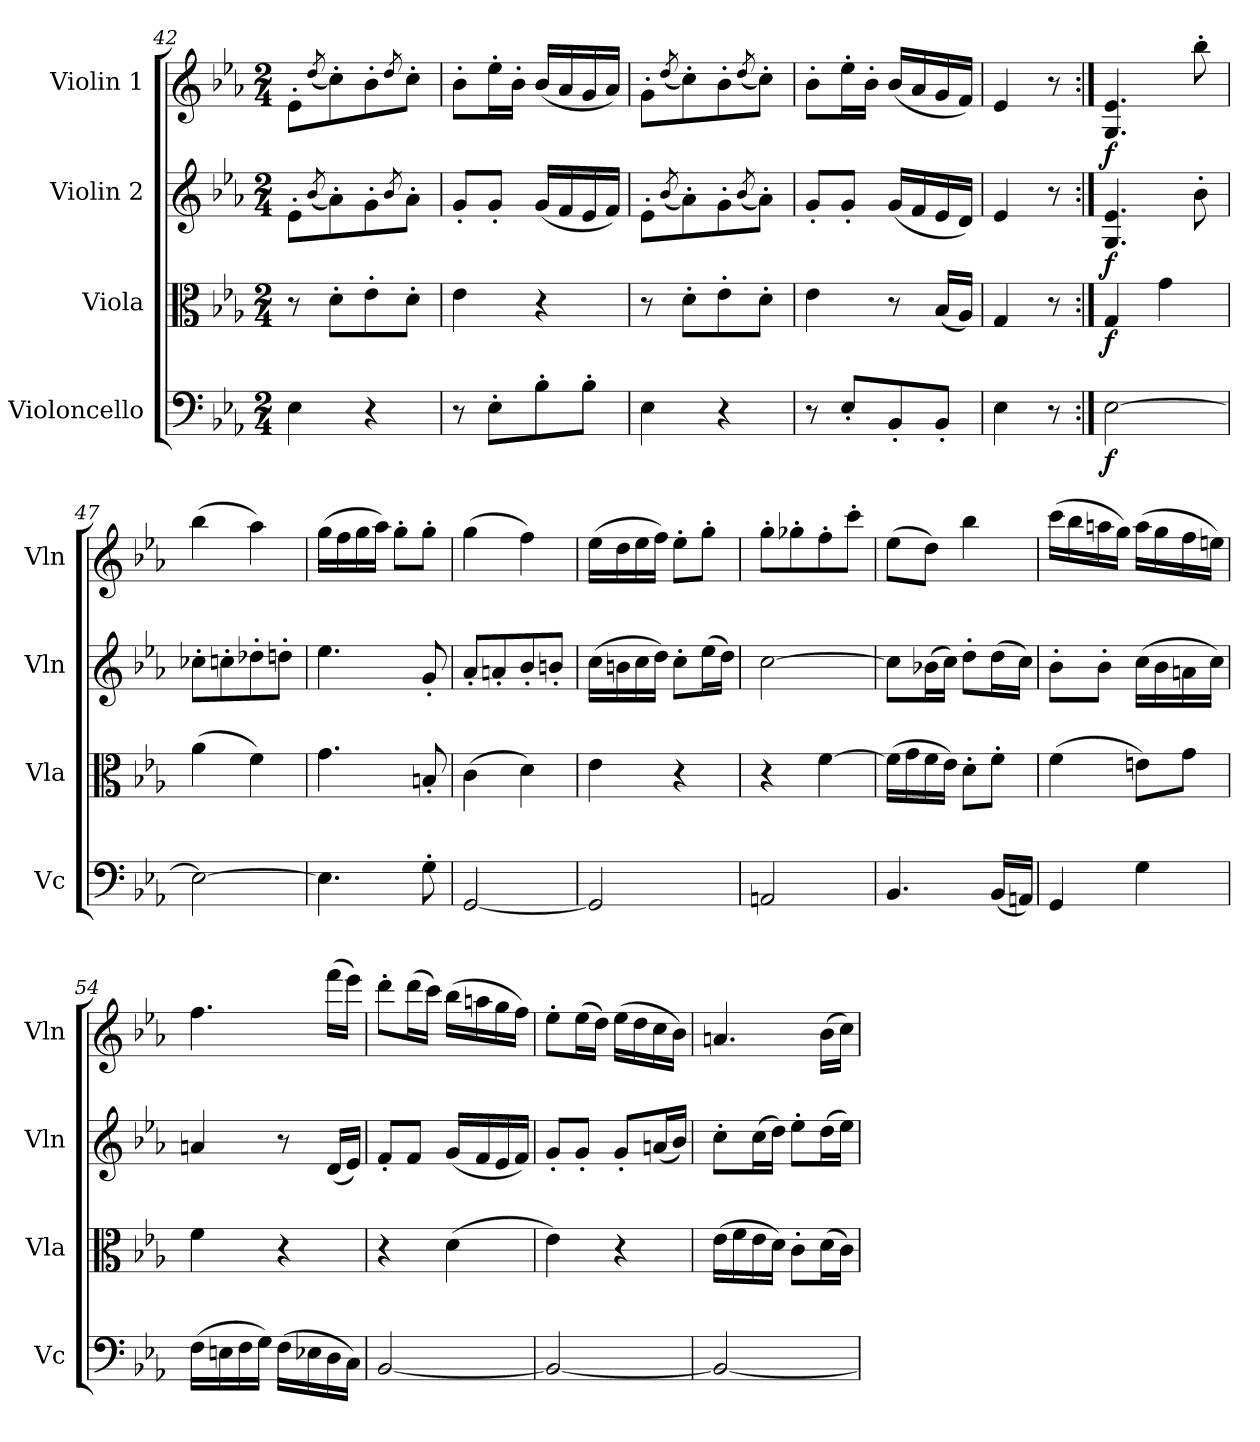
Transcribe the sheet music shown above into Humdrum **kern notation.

**kern	**dynam	**kern	**dynam	**kern	**dynam	**kern	**dynam
*part4	*part4	*part3	*part3	*part2	*part2	*part1	*part1
*staff4	*staff4	*staff3	*staff3	*staff2	*staff2	*staff1	*staff1
*I"Violoncello	*	*I"Viola	*	*I"Violin 2	*	*I"Violin 1	*
*I'Vc	*	*I'Vla	*	*I'Vln	*	*I'Vln	*
*clefF4	*	*clefC3	*	*clefG2	*	*clefG2	*
*k[b-e-a-]	*	*k[b-e-a-]	*	*k[b-e-a-]	*	*k[b-e-a-]	*
*M2/4	*	*M2/4	*	*M2/4	*	*M2/4	*
=42	=42	=42	=42	=42	=42	=42	=42
4E-\	.	8r	.	8e-'\L	.	8e-'\L	.
.	.	.	.	(<8qb-/	.	(<8qdd/	.
.	.	8d'\L	.	8a-'\)	.	8cc'\)	.
4r	.	8e-'\	.	8g'\	.	8b-'\	.
.	.	.	.	8qb-/	.	8qdd/	.
.	.	8d'\J	.	8a-'\J	.	8cc'\J	.
=43	=43	=43	=43	=43	=43	=43	=43
8r	.	4e-\	.	8g'/L	.	8b-'\L	.
8E-'\L	.	.	.	8g'/J	.	16ee-'\L	.
.	.	.	.	.	.	16b-'\JJ	.
8B-'\	.	4r	.	(<16g/LL	.	(<16b-/LL	.
.	.	.	.	16f/	.	16a-/	.
8B-'\J	.	.	.	16e-/	.	16g/	.
.	.	.	.	16f/JJ)	.	16a-/JJ)	.
=44	=44	=44	=44	=44	=44	=44	=44
4E-\	.	8r	.	8e-'\L	.	8g'\L	.
.	.	.	.	(<8qb-/	.	(<8qdd/	.
.	.	8d'\L	.	8a-'\)	.	8cc'\)	.
4r	.	8e-'\	.	8g'\	.	8b-'\	.
.	.	.	.	(<8qb-/	.	(<8qdd/	.
.	.	8d'\J	.	8a-'\J)	.	8cc'\J)	.
=45	=45	=45	=45	=45	=45	=45	=45
8r	.	4e-\	.	8g'/L	.	8b-'\L	.
8E-'/L	.	.	.	8g'/J	.	16ee-'\L	.
.	.	.	.	.	.	16b-'\JJ	.
8BB-'/	.	8r	.	(<16g/LL	.	(<16b-/LL	.
.	.	.	.	16f/	.	16a-/	.
8BB-'/J	.	(<16B-/LL	.	16e-/	.	16g/	.
.	.	16A-/JJ)	.	16d/JJ)	.	16f/JJ)	.
=45X2	=45X2	=45X2	=45X2	=45X2	=45X2	=45X2	=45X2
4E-\	.	4G/	.	4e-/	.	4e-/	.
8r	.	8r	.	8r	.	8r	.
=46:|!	=46:|!	=46:|!	=46:|!	=46:|!	=46:|!	=46:|!	=46:|!
!	!LO:DY:b	!	!LO:DY:b	!	!LO:DY:b	!	!LO:DY:b
[2E-\	f	4G/	f	4.G/ 4.e-/	f	4.G/ 4.e-/	f
.	.	4g\	.	.	.	.	.
.	.	.	.	8b-'\	.	8bb-'\	.
!!LO:PB:g=z
=47	=47	=47	=47	=47	=47	=47	=47
2E-\_	.	(>4a-\	.	8cc-X'\L	.	(>4bb-\	.
.	.	.	.	8ccn'\	.	.	.
.	.	4f\)	.	8dd-X'\	.	4aa-\)	.
.	.	.	.	8ddn'\J	.	.	.
=48	=48	=48	=48	=48	=48	=48	=48
4.E-\]	.	4.g\	.	4.ee-\	.	(>16gg\LL	.
.	.	.	.	.	.	16ff\	.
.	.	.	.	.	.	16gg\	.
.	.	.	.	.	.	16aa-\JJ)	.
.	.	.	.	.	.	8gg'\L	.
8G'\	.	8Bn'/	.	8g'/	.	8gg'\J	.
=49	=49	=49	=49	=49	=49	=49	=49
[2GG/	.	(>4c\	.	8a-'/L	.	(>4gg\	.
.	.	.	.	8an'/	.	.	.
.	.	4d\)	.	8b-'/	.	4ff\)	.
.	.	.	.	8bn'/J	.	.	.
=50	=50	=50	=50	=50	=50	=50	=50
2GG/]	.	4e-\	.	(>16cc\LL	.	(>16ee-\LL	.
.	.	.	.	16bn\	.	16dd\	.
.	.	.	.	16cc\	.	16ee-\	.
.	.	.	.	16dd\JJ)	.	16ff\JJ)	.
.	.	4r	.	8cc'\L	.	8ee-'\L	.
.	.	.	.	(>16ee-\L	.	8gg'\J	.
.	.	.	.	16dd\JJ)	.	.	.
=51	=51	=51	=51	=51	=51	=51	=51
2AAn/	.	4r	.	[2cc\	.	8gg'\L	.
.	.	.	.	.	.	8gg-X'\	.
.	.	[4f\	.	.	.	8ff'\	.
.	.	.	.	.	.	8ccc'\J	.
=52	=52	=52	=52	=52	=52	=52	=52
4.BB-/	.	(>16f\LL]	.	8cc\L]	.	(>8ee-\L	.
.	.	16g\	.	.	.	.	.
.	.	16f\	.	(>16b-X\L	.	8dd\J)	.
.	.	16e-\JJ)	.	16cc\JJ)	.	.	.
.	.	8d'\L	.	8dd'\L	.	4bb-\	.
(<16BB-/LL	.	8f'\J	.	(>16dd\L	.	.	.
16AAn/JJ)	.	.	.	16cc\JJ)	.	.	.
=53	=53	=53	=53	=53	=53	=53	=53
4GG/	.	(>4f\	.	8b-'\L	.	(>16ccc\LL	.
.	.	.	.	.	.	16bb-\	.
.	.	.	.	8b-'\J	.	16aan\	.
.	.	.	.	.	.	16gg\JJ)	.
4G\	.	8en\L)	.	(>16cc\LL	.	(>16aa\LL	.
.	.	.	.	16b-\	.	16gg\	.
.	.	8g\J	.	16an\	.	16ff\	.
.	.	.	.	16cc\JJ)	.	16een\JJ)	.
!!LO:LB:g=z
=54	=54	=54	=54	=54	=54	=54	=54
(>16F\LL	.	4f\	.	4an/	.	4.ff\	.
16En\	.	.	.	.	.	.	.
16F\	.	.	.	.	.	.	.
16G\JJ)	.	.	.	.	.	.	.
(>16F\LL	.	4r	.	8r	.	.	.
16E-X\	.	.	.	.	.	.	.
16D\	.	.	.	(<16d/LL	.	(>16fff\LL	.
16C\JJ)	.	.	.	16e-/JJ)	.	16eee-\JJ)	.
=55	=55	=55	=55	=55	=55	=55	=55
[2BB-/	.	4r	.	8f'/L	.	8ddd'\L	.
.	.	.	.	8f/J	.	(>16ddd\L	.
.	.	.	.	.	.	16ccc\JJ)	.
.	.	(>4d\	.	(<16g/LL	.	(>16bb-\LL	.
.	.	.	.	16f/	.	16aan\	.
.	.	.	.	16e-/	.	16gg\	.
.	.	.	.	16f/JJ)	.	16ff\JJ)	.
=56	=56	=56	=56	=56	=56	=56	=56
2BB-/_	.	4e-\)	.	8g'/L	.	8ee-'\L	.
.	.	.	.	8g'/J	.	(>16ee-\L	.
.	.	.	.	.	.	16dd\JJ)	.
.	.	4r	.	8g'/L	.	(>16ee-\LL	.
.	.	.	.	.	.	16dd\	.
.	.	.	.	(<16an/L	.	16cc\	.
.	.	.	.	16b-/JJ)	.	16b-\JJ)	.
=57	=57	=57	=57	=57	=57	=57	=57
2BB-/_	.	(>16e-\LL	.	8cc'\L	.	4.an/	.
.	.	16f\	.	.	.	.	.
.	.	16e-\	.	(>16cc\L	.	.	.
.	.	16d\JJ)	.	16dd\JJ)	.	.	.
.	.	8c'\L	.	8ee-'\L	.	.	.
.	.	(>16d\L	.	(>16dd\L	.	(>16b-\LL	.
.	.	16c\JJ)	.	16ee-\JJ)	.	16cc\JJ)	.
=	=	=	=	=	=	=	=
*-	*-	*-	*-	*-	*-	*-	*-
